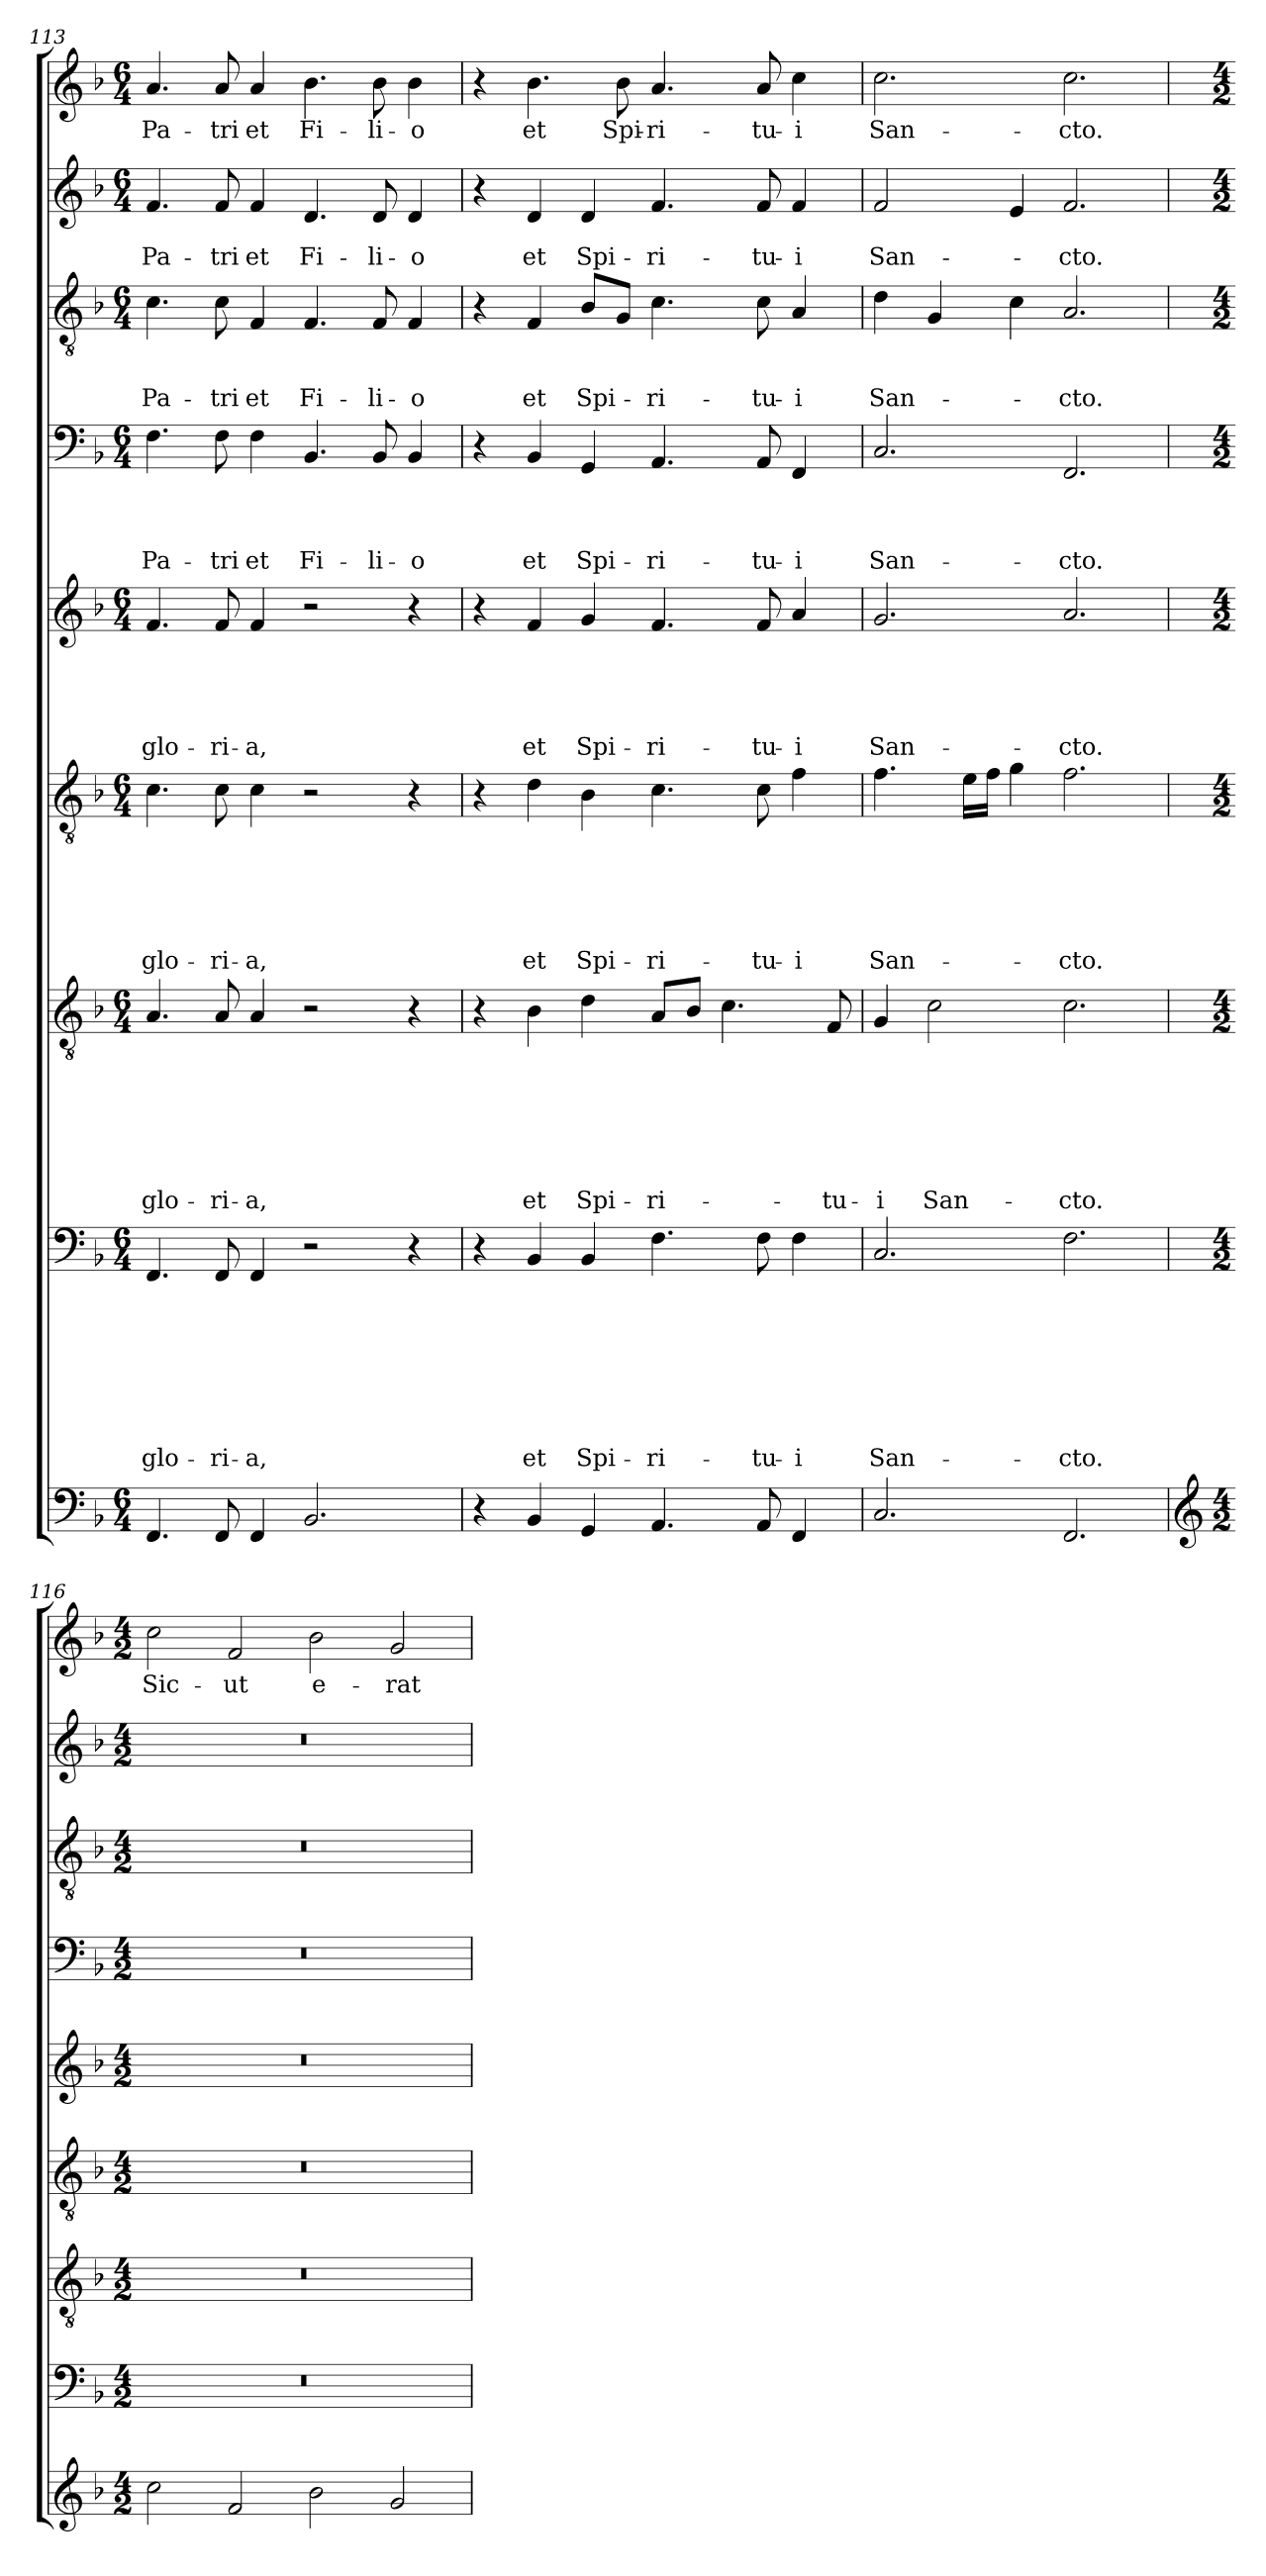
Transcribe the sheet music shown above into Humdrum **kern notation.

**kern	**kern	**text	**text	**text	**text	**text	**text	**text	**text	**kern	**text	**text	**text	**text	**text	**text	**text	**kern	**text	**text	**text	**text	**text	**text	**kern	**text	**text	**text	**text	**text	**kern	**text	**text	**text	**text	**kern	**text	**text	**text	**kern	**text	**text	**kern	**text
*part9	*part8	*part8	*part8	*part8	*part8	*part8	*part8	*part8	*part8	*part7	*part7	*part7	*part7	*part7	*part7	*part7	*part7	*part6	*part6	*part6	*part6	*part6	*part6	*part6	*part5	*part5	*part5	*part5	*part5	*part5	*part4	*part4	*part4	*part4	*part4	*part3	*part3	*part3	*part3	*part2	*part2	*part2	*part1	*part1
*staff9	*staff8	*staff8	*staff8	*staff8	*staff8	*staff8	*staff8	*staff8	*staff8	*staff7	*staff7	*staff7	*staff7	*staff7	*staff7	*staff7	*staff7	*staff6	*staff6	*staff6	*staff6	*staff6	*staff6	*staff6	*staff5	*staff5	*staff5	*staff5	*staff5	*staff5	*staff4	*staff4	*staff4	*staff4	*staff4	*staff3	*staff3	*staff3	*staff3	*staff2	*staff2	*staff2	*staff1	*staff1
!!LO:PB:g=z
*clefF4	*clefF4	*	*	*	*	*	*	*	*	*clefGv2	*	*	*	*	*	*	*	*clefGv2	*	*	*	*	*	*	*clefG2	*	*	*	*	*	*clefF4	*	*	*	*	*clefGv2	*	*	*	*clefG2	*	*	*clefG2	*
*k[b-]	*k[b-]	*	*	*	*	*	*	*	*	*k[b-]	*	*	*	*	*	*	*	*k[b-]	*	*	*	*	*	*	*k[b-]	*	*	*	*	*	*k[b-]	*	*	*	*	*k[b-]	*	*	*	*k[b-]	*	*	*k[b-]	*
*F:	*F:	*	*	*	*	*	*	*	*	*F:	*	*	*	*	*	*	*	*F:	*	*	*	*	*	*	*F:	*	*	*	*	*	*F:	*	*	*	*	*F:	*	*	*	*F:	*	*	*F:	*
*M6/4	*M6/4	*	*	*	*	*	*	*	*	*M6/4	*	*	*	*	*	*	*	*M6/4	*	*	*	*	*	*	*M6/4	*	*	*	*	*	*M6/4	*	*	*	*	*M6/4	*	*	*	*M6/4	*	*	*M6/4	*
=113	=113	=113	=113	=113	=113	=113	=113	=113	=113	=113	=113	=113	=113	=113	=113	=113	=113	=113	=113	=113	=113	=113	=113	=113	=113	=113	=113	=113	=113	=113	=113	=113	=113	=113	=113	=113	=113	=113	=113	=113	=113	=113	=113	=113
!	!	!	!	!	!	!	!	!	!LO:LY:b	!	!	!	!	!	!	!	!LO:LY:b	!	!	!	!	!	!	!LO:LY:b	!	!	!	!	!	!LO:LY:b	!	!	!	!	!LO:LY:b	!	!	!	!LO:LY:b	!	!	!LO:LY:b	!	!LO:LY:b
4.FF/	4.FF/	.	.	.	.	.	.	.	glo-	4.A/	.	.	.	.	.	.	glo-	4.c\	.	.	.	.	.	glo-	4.f/	.	.	.	.	glo-	4.F\	.	.	.	Pa-	4.c\	.	.	Pa-	4.f/	.	Pa-	4.a/	Pa-
!	!	!	!	!	!	!	!	!	!LO:LY:b	!	!	!	!	!	!	!	!LO:LY:b	!	!	!	!	!	!	!LO:LY:b	!	!	!	!	!	!LO:LY:b	!	!	!	!	!LO:LY:b	!	!	!	!LO:LY:b	!	!	!LO:LY:b	!	!LO:LY:b
8FF/	8FF/	.	.	.	.	.	.	.	-ri-	8A/	.	.	.	.	.	.	-ri-	8c\	.	.	.	.	.	-ri-	8f/	.	.	.	.	-ri-	8F\	.	.	.	-tri	8c\	.	.	-tri	8f/	.	-tri	8a/	-tri
!	!	!	!	!	!	!	!	!	!LO:LY:b	!	!	!	!	!	!	!	!LO:LY:b	!	!	!	!	!	!	!LO:LY:b	!	!	!	!	!	!LO:LY:b	!	!	!	!	!LO:LY:b	!	!	!	!LO:LY:b	!	!	!LO:LY:b	!	!LO:LY:b
4FF/	4FF/	.	.	.	.	.	.	.	-a,	4A/	.	.	.	.	.	.	-a,	4c\	.	.	.	.	.	-a,	4f/	.	.	.	.	-a,	4F\	.	.	.	et	4F/	.	.	et	4f/	.	et	4a/	et
!	!	!	!	!	!	!	!	!	!	!	!	!	!	!	!	!	!	!	!	!	!	!	!	!	!	!	!	!	!	!	!	!	!	!	!LO:LY:b	!	!	!	!LO:LY:b	!	!	!LO:LY:b	!	!LO:LY:b
2.BB-/	2r	.	.	.	.	.	.	.	.	2r	.	.	.	.	.	.	.	2r	.	.	.	.	.	.	2r	.	.	.	.	.	4.BB-/	.	.	.	Fi-	4.F/	.	.	Fi-	4.d/	.	Fi-	4.b-\	Fi-
!	!	!	!	!	!	!	!	!	!	!	!	!	!	!	!	!	!	!	!	!	!	!	!	!	!	!	!	!	!	!	!	!	!	!	!LO:LY:b	!	!	!	!LO:LY:b	!	!	!LO:LY:b	!	!LO:LY:b
.	.	.	.	.	.	.	.	.	.	.	.	.	.	.	.	.	.	.	.	.	.	.	.	.	.	.	.	.	.	.	8BB-/	.	.	.	-li-	8F/	.	.	-li-	8d/	.	-li-	8b-\	-li-
!	!	!	!	!	!	!	!	!	!	!	!	!	!	!	!	!	!	!	!	!	!	!	!	!	!	!	!	!	!	!	!	!	!	!	!LO:LY:b	!	!	!	!LO:LY:b	!	!	!LO:LY:b	!	!LO:LY:b
.	4r	.	.	.	.	.	.	.	.	4r	.	.	.	.	.	.	.	4r	.	.	.	.	.	.	4r	.	.	.	.	.	4BB-/	.	.	.	-o	4F/	.	.	-o	4d/	.	-o	4b-\	-o
=114	=114	=114	=114	=114	=114	=114	=114	=114	=114	=114	=114	=114	=114	=114	=114	=114	=114	=114	=114	=114	=114	=114	=114	=114	=114	=114	=114	=114	=114	=114	=114	=114	=114	=114	=114	=114	=114	=114	=114	=114	=114	=114	=114	=114
4r	4r	.	.	.	.	.	.	.	.	4r	.	.	.	.	.	.	.	4r	.	.	.	.	.	.	4r	.	.	.	.	.	4r	.	.	.	.	4r	.	.	.	4r	.	.	4r	.
!	!	!	!	!	!	!	!	!	!LO:LY:b	!	!	!	!	!	!	!	!LO:LY:b	!	!	!	!	!	!	!LO:LY:b	!	!	!	!	!	!LO:LY:b	!	!	!	!	!LO:LY:b	!	!	!	!LO:LY:b	!	!	!LO:LY:b	!	!LO:LY:b
4BB-/	4BB-/	.	.	.	.	.	.	.	et	4B-\	.	.	.	.	.	.	et	4d\	.	.	.	.	.	et	4f/	.	.	.	.	et	4BB-/	.	.	.	et	4F/	.	.	et	4d/	.	et	4.b-\	et
!	!	!	!	!	!	!	!	!	!LO:LY:b	!	!	!	!	!	!	!	!LO:LY:b	!	!	!	!	!	!	!LO:LY:b	!	!	!	!	!	!LO:LY:b	!	!	!	!	!LO:LY:b	!	!	!	!LO:LY:b	!	!	!LO:LY:b	!	!
4GG/	4BB-/	.	.	.	.	.	.	.	Spi-	4d\	.	.	.	.	.	.	Spi-	4B-\	.	.	.	.	.	Spi-	4g/	.	.	.	.	Spi-	4GG/	.	.	.	Spi-	8B-/L	.	.	Spi-	4d/	.	Spi-	.	.
!	!	!	!	!	!	!	!	!	!	!	!	!	!	!	!	!	!	!	!	!	!	!	!	!	!	!	!	!	!	!	!	!	!	!	!	!	!	!	!	!	!	!	!	!LO:LY:b
.	.	.	.	.	.	.	.	.	.	.	.	.	.	.	.	.	.	.	.	.	.	.	.	.	.	.	.	.	.	.	.	.	.	.	.	8G/J	.	.	.	.	.	.	8b-\	Spi-
!	!	!	!	!	!	!	!	!	!LO:LY:b	!	!	!	!	!	!	!	!LO:LY:b	!	!	!	!	!	!	!LO:LY:b	!	!	!	!	!	!LO:LY:b	!	!	!	!	!LO:LY:b	!	!	!	!LO:LY:b	!	!	!LO:LY:b	!	!LO:LY:b
4.AA/	4.F\	.	.	.	.	.	.	.	-ri-	8A/L	.	.	.	.	.	.	-ri-	4.c\	.	.	.	.	.	-ri-	4.f/	.	.	.	.	-ri-	4.AA/	.	.	.	-ri-	4.c\	.	.	-ri-	4.f/	.	-ri-	4.a/	-ri-
.	.	.	.	.	.	.	.	.	.	8B-/J	.	.	.	.	.	.	.	.	.	.	.	.	.	.	.	.	.	.	.	.	.	.	.	.	.	.	.	.	.	.	.	.	.	.
.	.	.	.	.	.	.	.	.	.	4.c\	.	.	.	.	.	.	.	.	.	.	.	.	.	.	.	.	.	.	.	.	.	.	.	.	.	.	.	.	.	.	.	.	.	.
!	!	!	!	!	!	!	!	!	!LO:LY:b	!	!	!	!	!	!	!	!	!	!	!	!	!	!	!LO:LY:b	!	!	!	!	!	!LO:LY:b	!	!	!	!	!LO:LY:b	!	!	!	!LO:LY:b	!	!	!LO:LY:b	!	!LO:LY:b
8AA/	8F\	.	.	.	.	.	.	.	-tu-	.	.	.	.	.	.	.	.	8c\	.	.	.	.	.	-tu-	8f/	.	.	.	.	-tu-	8AA/	.	.	.	-tu-	8c\	.	.	-tu-	8f/	.	-tu-	8a/	-tu-
!	!	!	!	!	!	!	!	!	!LO:LY:b	!	!	!	!	!	!	!	!	!	!	!	!	!	!	!LO:LY:b	!	!	!	!	!	!LO:LY:b	!	!	!	!	!LO:LY:b	!	!	!	!LO:LY:b	!	!	!LO:LY:b	!	!LO:LY:b
4FF/	4F\	.	.	.	.	.	.	.	-i	.	.	.	.	.	.	.	.	4f\	.	.	.	.	.	-i	4a/	.	.	.	.	-i	4FF/	.	.	.	-i	4A/	.	.	-i	4f/	.	-i	4cc\	-i
!	!	!	!	!	!	!	!	!	!	!	!	!	!	!	!	!	!LO:LY:b	!	!	!	!	!	!	!	!	!	!	!	!	!	!	!	!	!	!	!	!	!	!	!	!	!	!	!
.	.	.	.	.	.	.	.	.	.	8F/	.	.	.	.	.	.	-tu-	.	.	.	.	.	.	.	.	.	.	.	.	.	.	.	.	.	.	.	.	.	.	.	.	.	.	.
=115	=115	=115	=115	=115	=115	=115	=115	=115	=115	=115	=115	=115	=115	=115	=115	=115	=115	=115	=115	=115	=115	=115	=115	=115	=115	=115	=115	=115	=115	=115	=115	=115	=115	=115	=115	=115	=115	=115	=115	=115	=115	=115	=115	=115
!	!	!	!	!	!	!	!	!	!LO:LY:b	!	!	!	!	!	!	!	!LO:LY:b	!	!	!	!	!	!	!LO:LY:b	!	!	!	!	!	!LO:LY:b	!	!	!	!	!LO:LY:b	!	!	!	!LO:LY:b	!	!	!LO:LY:b	!	!LO:LY:b
2.C/	2.C/	.	.	.	.	.	.	.	San-	4G/	.	.	.	.	.	.	-i	4.f\	.	.	.	.	.	San-	2.g/	.	.	.	.	San-	2.C/	.	.	.	San-	4d\	.	.	San-	2f/	.	San-	2.cc\	San-
!	!	!	!	!	!	!	!	!	!	!	!	!	!	!	!	!	!LO:LY:b	!	!	!	!	!	!	!	!	!	!	!	!	!	!	!	!	!	!	!	!	!	!	!	!	!	!	!
.	.	.	.	.	.	.	.	.	.	2c\	.	.	.	.	.	.	San-	.	.	.	.	.	.	.	.	.	.	.	.	.	.	.	.	.	.	4G/	.	.	.	.	.	.	.	.
.	.	.	.	.	.	.	.	.	.	.	.	.	.	.	.	.	.	16e\LL	.	.	.	.	.	.	.	.	.	.	.	.	.	.	.	.	.	.	.	.	.	.	.	.	.	.
.	.	.	.	.	.	.	.	.	.	.	.	.	.	.	.	.	.	16f\JJ	.	.	.	.	.	.	.	.	.	.	.	.	.	.	.	.	.	.	.	.	.	.	.	.	.	.
.	.	.	.	.	.	.	.	.	.	.	.	.	.	.	.	.	.	4g\	.	.	.	.	.	.	.	.	.	.	.	.	.	.	.	.	.	4c\	.	.	.	4e/	.	.	.	.
!	!	!	!	!	!	!	!	!	!LO:LY:b	!	!	!	!	!	!	!	!LO:LY:b	!	!	!	!	!	!	!LO:LY:b	!	!	!	!	!	!LO:LY:b	!	!	!	!	!LO:LY:b	!	!	!	!LO:LY:b	!	!	!LO:LY:b	!	!LO:LY:b
2.FF/	2.F\	.	.	.	.	.	.	.	-cto.	2.c\	.	.	.	.	.	.	-cto.	2.f\	.	.	.	.	.	-cto.	2.a/	.	.	.	.	-cto.	2.FF/	.	.	.	-cto.	2.A/	.	.	-cto.	2.f/	.	-cto.	2.cc\	-cto.
=116	=116	=116	=116	=116	=116	=116	=116	=116	=116	=116	=116	=116	=116	=116	=116	=116	=116	=116	=116	=116	=116	=116	=116	=116	=116	=116	=116	=116	=116	=116	=116	=116	=116	=116	=116	=116	=116	=116	=116	=116	=116	=116	=116	=116
*clefG2	*	*	*	*	*	*	*	*	*	*	*	*	*	*	*	*	*	*	*	*	*	*	*	*	*	*	*	*	*	*	*	*	*	*	*	*	*	*	*	*	*	*	*	*
*M4/2	*M4/2	*	*	*	*	*	*	*	*	*M4/2	*	*	*	*	*	*	*	*M4/2	*	*	*	*	*	*	*M4/2	*	*	*	*	*	*M4/2	*	*	*	*	*M4/2	*	*	*	*M4/2	*	*	*M4/2	*
!	!	!	!	!	!	!	!	!	!	!	!	!	!	!	!	!	!	!	!	!	!	!	!	!	!	!	!	!	!	!	!	!	!	!	!	!	!	!	!	!	!	!	!	!LO:LY:b
2cc\	0r	.	.	.	.	.	.	.	.	0r	.	.	.	.	.	.	.	0r	.	.	.	.	.	.	0r	.	.	.	.	.	0r	.	.	.	.	0r	.	.	.	0r	.	.	2cc\	Sic-
!	!	!	!	!	!	!	!	!	!	!	!	!	!	!	!	!	!	!	!	!	!	!	!	!	!	!	!	!	!	!	!	!	!	!	!	!	!	!	!	!	!	!	!	!LO:LY:b
2f/	.	.	.	.	.	.	.	.	.	.	.	.	.	.	.	.	.	.	.	.	.	.	.	.	.	.	.	.	.	.	.	.	.	.	.	.	.	.	.	.	.	.	2f/	-ut
!	!	!	!	!	!	!	!	!	!	!	!	!	!	!	!	!	!	!	!	!	!	!	!	!	!	!	!	!	!	!	!	!	!	!	!	!	!	!	!	!	!	!	!	!LO:LY:b
2b-\	.	.	.	.	.	.	.	.	.	.	.	.	.	.	.	.	.	.	.	.	.	.	.	.	.	.	.	.	.	.	.	.	.	.	.	.	.	.	.	.	.	.	2b-\	e-
!	!	!	!	!	!	!	!	!	!	!	!	!	!	!	!	!	!	!	!	!	!	!	!	!	!	!	!	!	!	!	!	!	!	!	!	!	!	!	!	!	!	!	!	!LO:LY:b
2g/	.	.	.	.	.	.	.	.	.	.	.	.	.	.	.	.	.	.	.	.	.	.	.	.	.	.	.	.	.	.	.	.	.	.	.	.	.	.	.	.	.	.	2g/	-rat
=	=	=	=	=	=	=	=	=	=	=	=	=	=	=	=	=	=	=	=	=	=	=	=	=	=	=	=	=	=	=	=	=	=	=	=	=	=	=	=	=	=	=	=	=
*-	*-	*-	*-	*-	*-	*-	*-	*-	*-	*-	*-	*-	*-	*-	*-	*-	*-	*-	*-	*-	*-	*-	*-	*-	*-	*-	*-	*-	*-	*-	*-	*-	*-	*-	*-	*-	*-	*-	*-	*-	*-	*-	*-	*-
